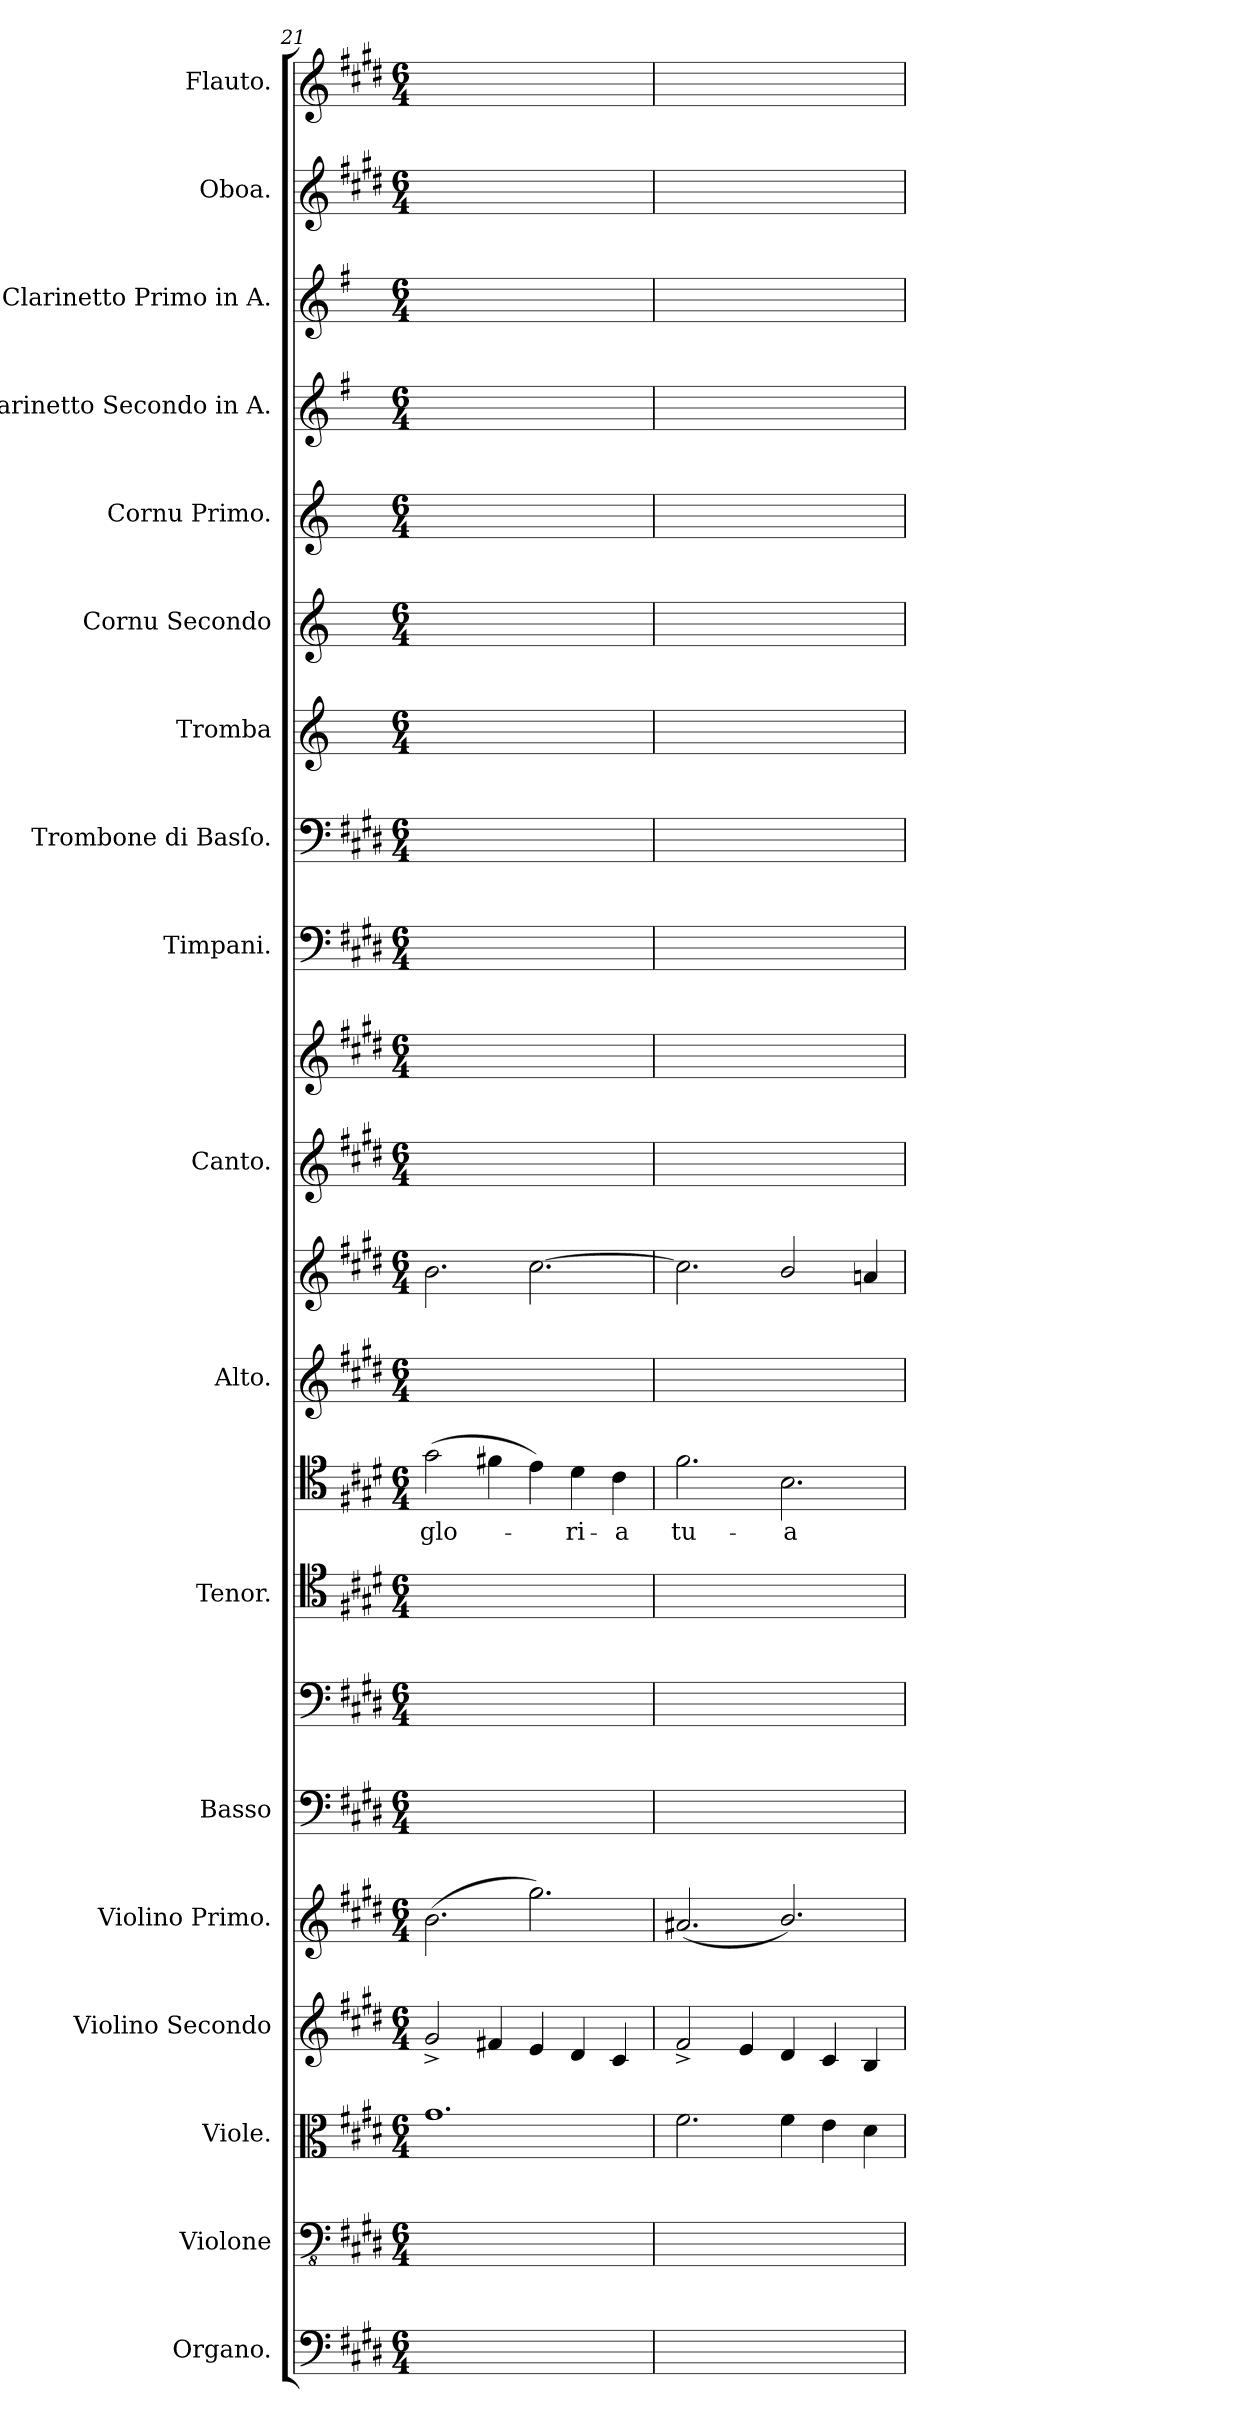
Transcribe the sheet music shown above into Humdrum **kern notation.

**kern	**kern	**kern	**kern	**kern	**kern	**kern	**kern	**kern	**text	**kern	**kern	**kern	**kern	**kern	**kern	**kern	**kern	**kern	**kern	**kern	**kern	**kern
*part22	*part21	*part20	*part19	*part18	*part17	*part16	*part15	*part14	*part14	*part13	*part12	*part11	*part10	*part9	*part8	*part7	*part6	*part5	*part4	*part3	*part2	*part1
*staff22	*staff21	*staff20	*staff19	*staff18	*staff17	*staff16	*staff15	*staff14	*staff14	*staff13	*staff12	*staff11	*staff10	*staff9	*staff8	*staff7	*staff6	*staff5	*staff4	*staff3	*staff2	*staff1
*I"Organo.	*I"Violone	*I"Viole.	*I"Violino Secondo	*I"Violino Primo.	*I"Basso	*	*I"Tenor.	*	*	*I"Alto.	*	*I"Canto.	*	*I"Timpani.	*I"Trombone di Basſo.	*I"Tromba	*I"Cornu Secondo	*I"Cornu Primo.	*I"Clarinetto Secondo in A.	*I"Clarinetto Primo in A.	*I"Oboa.	*I"Flauto.
*I'org	*I'vlne	*	*I'vl 2	*I'vl 1	*I'B	*	*I'T	*	*	*I'A	*	*I'C	*	*I'timp	*	*I'tr	*I'cor 2	*I'cor 1	*I'cl 2 in A	*I'cl 1 in A	*I'ob	*I'fl
*clefF4	*clefFv4	*clefC3	*clefG2	*clefG2	*clefF4	*clefF4	*clefC4	*clefC4	*	*clefG2	*clefG2	*clefG2	*clefG2	*clefF4	*clefF4	*clefG2	*clefG2	*clefG2	*clefG2	*clefG2	*clefG2	*clefG2
*	*	*	*	*	*	*	*	*	*	*	*	*	*	*	*	*ITrd-2c-4	*ITrd5c8	*ITrd5c8	*ITrd2c3	*ITrd2c3	*	*
*k[f#c#g#d#]	*k[f#c#g#d#]	*k[f#c#g#d#]	*k[f#c#g#d#]	*k[f#c#g#d#]	*k[f#c#g#d#]	*k[f#c#g#d#]	*k[f#c#g#d#]	*k[f#c#g#d#]	*	*k[f#c#g#d#]	*k[f#c#g#d#]	*k[f#c#g#d#]	*k[f#c#g#d#]	*k[f#c#g#d#]	*k[f#c#g#d#]	*k[f#c#g#d#]	*k[f#c#g#d#]	*k[f#c#g#d#]	*k[f#c#g#d#]	*k[f#c#g#d#]	*k[f#c#g#d#]	*k[f#c#g#d#]
*M6/4	*M6/4	*M6/4	*M6/4	*M6/4	*M6/4	*M6/4	*M6/4	*M6/4	*	*M6/4	*M6/4	*M6/4	*M6/4	*M6/4	*M6/4	*M6/4	*M6/4	*M6/4	*M6/4	*M6/4	*M6/4	*M6/4
=21	=21	=21	=21	=21	=21	=21	=21	=21	=21	=21	=21	=21	=21	=21	=21	=21	=21	=21	=21	=21	=21	=21
1.ryy	1.ryy	1.g#	2g#^>/	(>2.b\	1.ryy	1.ryy	1.ryy	(>2g#\	glo-	1.ryy	2.b\	1.ryy	1.ryy	1.ryy	1.ryy	1.ryy	1.ryy	1.ryy	1.ryy	1.ryy	1.ryy	1.ryy
.	.	.	4f#X/	.	.	.	.	4f#X\	.	.	.	.	.	.	.	.	.	.	.	.	.	.
.	.	.	4e/	2.gg#\)	.	.	.	4e\)	.	.	[2.cc#\	.	.	.	.	.	.	.	.	.	.	.
.	.	.	4d#/	.	.	.	.	4d#\	-ri-	.	.	.	.	.	.	.	.	.	.	.	.	.
.	.	.	4c#/	.	.	.	.	4c#\	-a	.	.	.	.	.	.	.	.	.	.	.	.	.
=22	=22	=22	=22	=22	=22	=22	=22	=22	=22	=22	=22	=22	=22	=22	=22	=22	=22	=22	=22	=22	=22	=22
1.ryy	1.ryy	2.f#\	2f#^>/	(<2.a#X/	1.ryy	1.ryy	1.ryy	2.f#\	tu-	1.ryy	2.cc#\]	1.ryy	1.ryy	1.ryy	1.ryy	1.ryy	1.ryy	1.ryy	1.ryy	1.ryy	1.ryy	1.ryy
.	.	.	4e/	.	.	.	.	.	.	.	.	.	.	.	.	.	.	.	.	.	.	.
.	.	4f#\	4d#/	2.b/)	.	.	.	2.B\	-a	.	2b/	.	.	.	.	.	.	.	.	.	.	.
.	.	4e\	4c#/	.	.	.	.	.	.	.	.	.	.	.	.	.	.	.	.	.	.	.
.	.	4d#\	4B/	.	.	.	.	.	.	.	4an/	.	.	.	.	.	.	.	.	.	.	.
=	=	=	=	=	=	=	=	=	=	=	=	=	=	=	=	=	=	=	=	=	=	=
*-	*-	*-	*-	*-	*-	*-	*-	*-	*-	*-	*-	*-	*-	*-	*-	*-	*-	*-	*-	*-	*-	*-
